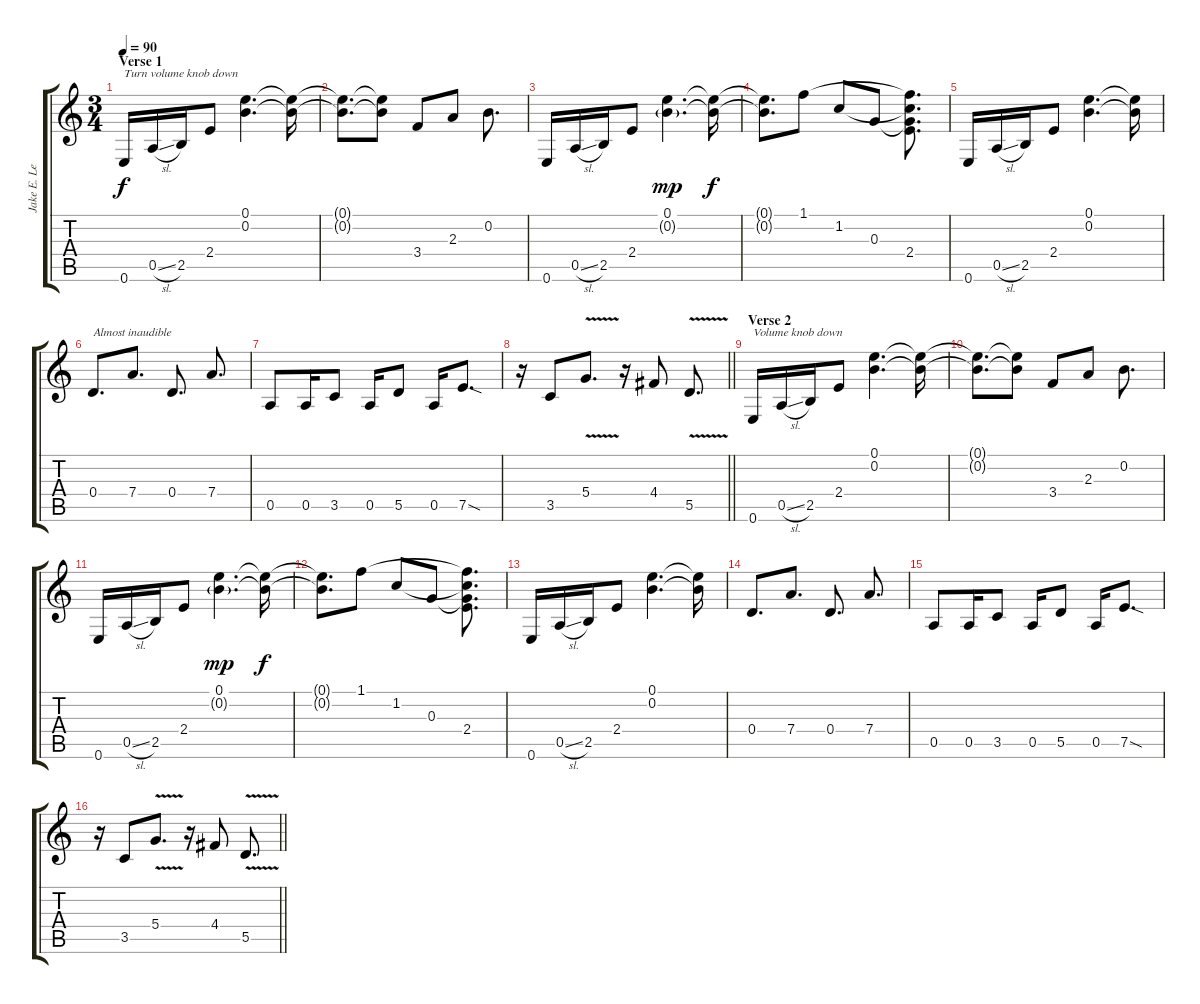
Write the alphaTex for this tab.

\track ("Jake E. Lee" "Jake E. Le") {instrument overdrivenguitar}
\staff {score tabs}
\tuning (E4 B3 G3 D3 A2 E2) {hide}
\ts (3 4)
\section ("" "Verse 1")
\tempo 90
\clef g2
\ks c
0.6.16{txt "Turn volume knob down" dy f volume 13 balance 5} 0.5{sl}.16 2.5.16 2.4.8 (0.1 0.2).4{d} (0.1{t} 0.2{t}).16 |
(0.1{t} 0.2{t}).8{d} (0.1{t} 0.2{t}).8 3.4.8 2.3.8 0.2.8{d} |
0.6.16 0.5{sl}.16 2.5.16 2.4.8 (0.1 0.2{g}).4{d dy mp} (0.1{t} 0.2{t}).16{dy f} |
(0.1{t} 0.2{t}).8{d} 1.1.8 1.2.8 0.3.8 (1.1{t} 1.2{t} 0.3{t} 2.4).8{d} |
0.6.16 0.5{sl}.16 2.5.16 2.4.8 (0.1 0.2).4{d} (0.1{t} 0.2{t}).16 |
0.4.8{d txt "Almost inaudible"} 7.4.8{d} 0.4.8{d} 7.4.8{d} |
0.5.8 0.5.16 3.5.8 0.5.16 5.5.8 0.5.16 7.5{sod}.8{d} |
\barLineRight lightlight
r.16{volume 16} 3.5.8 5.4{v}.8{d} r.16 4.4.8 5.5{v}.8{d} |
\section ("" "Verse 2")
0.6.16{txt "Volume knob down" volume 13} 0.5{sl}.16 2.5.16 2.4.8 (0.1 0.2).4{d} (0.1{t} 0.2{t}).16 |
(0.1{t} 0.2{t}).8{d} (0.1{t} 0.2{t}).8 3.4.8 2.3.8 0.2.8{d} |
0.6.16 0.5{sl}.16 2.5.16 2.4.8 (0.1 0.2{g}).4{d dy mp} (0.1{t} 0.2{t}).16{dy f} |
(0.1{t} 0.2{t}).8{d} 1.1.8 1.2.8 0.3.8 (1.1{t} 1.2{t} 0.3{t} 2.4).8{d} |
0.6.16 0.5{sl}.16 2.5.16 2.4.8 (0.1 0.2).4{d} (0.1{t} 0.2{t}).16 |
0.4.8{d} 7.4.8{d} 0.4.8{d} 7.4.8{d} |
0.5.8 0.5.16 3.5.8 0.5.16 5.5.8 0.5.16 7.5{sod}.8{d} |
\barLineRight lightlight
r.16{volume 16 balance 5} 3.5.8 5.4{v}.8{d} r.16 4.4.8 5.5{v}.8{d}
